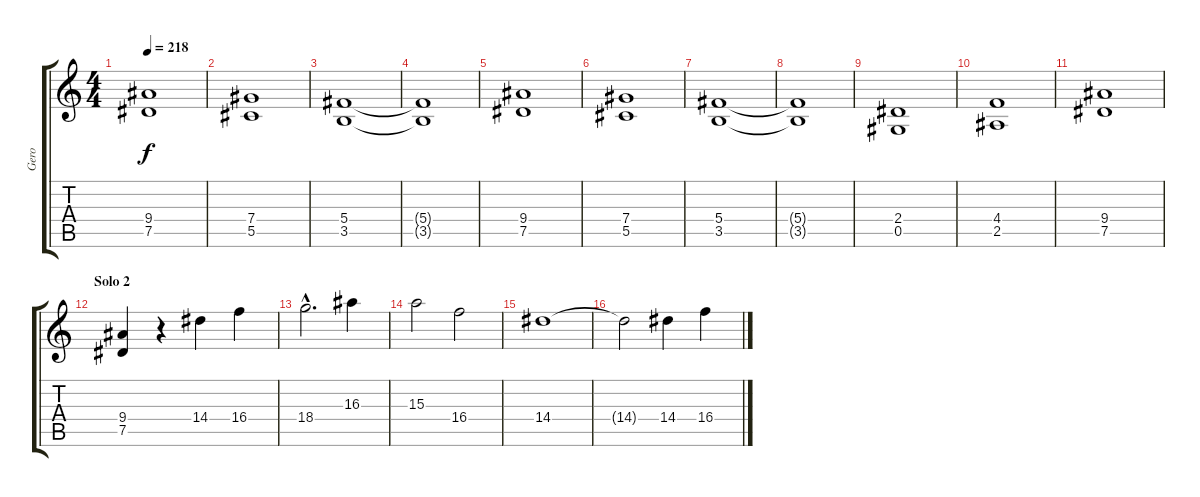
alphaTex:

\track ("Gero" "Gero") {instrument distortionguitar}
\staff {score tabs}
\tuning (Eb4 Bb3 Gb3 Db3 Ab2 Eb2) {hide}
\ts (4 4)
\tempo 218
\clef g2
\ks c
(9.4 7.5).1{dy f} |
(7.4 5.5).1 |
(5.4 3.5).1 |
(5.4{t} 3.5{t}).1 |
(9.4 7.5).1 |
(7.4 5.5).1 |
(5.4 3.5).1 |
(5.4{t} 3.5{t}).1 |
(2.4 0.5).1 |
(4.4 2.5).1 |
(9.4 7.5).1 |
\section ("" "Solo 2")
(9.4 7.5).4 r.4 14.4.4 16.4.4 |
18.4{hac}.2{d} 16.3.4 |
15.3.2 16.4.2 |
14.4.1 |
14.4{t}.2 14.4.4 16.4.4
